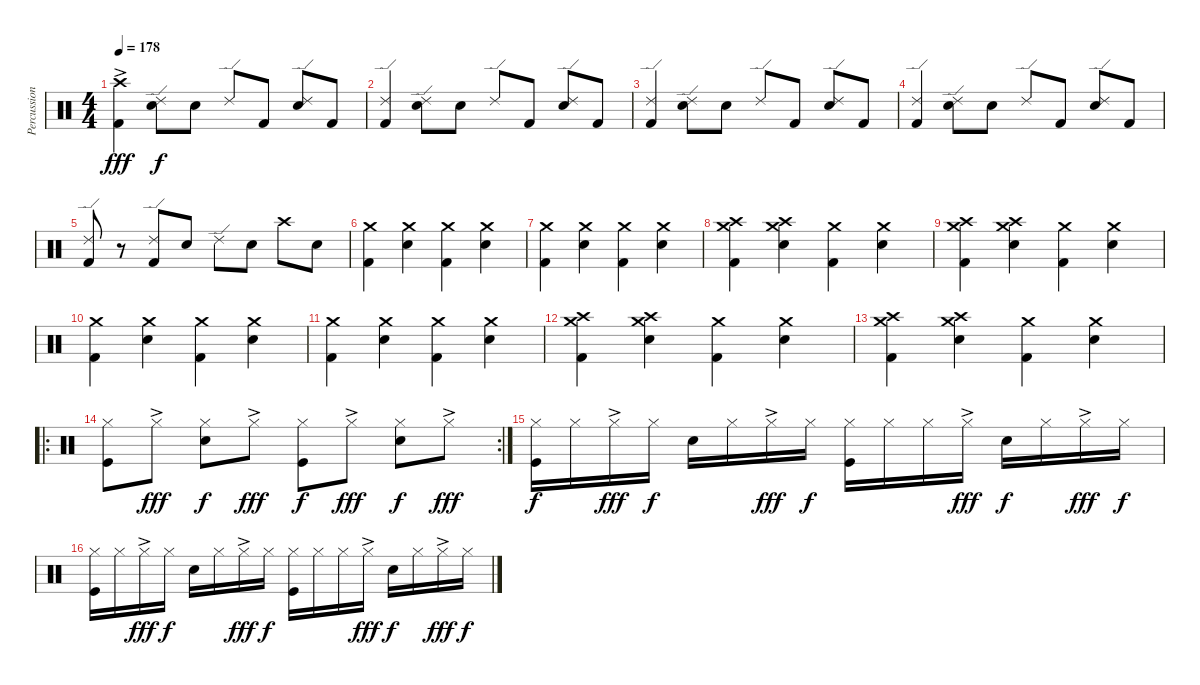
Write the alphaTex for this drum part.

\track ("Percussions" "Percussion") {instrument percussion}
\staff {score}
\articulation defaults
\ts (4 4)
\tempo 178
\clef neutral
\ks c
("Crash high (hit)"{ac} "Kick (hit) 2"{ac}).4{dy fff} ("Ride (edge) 2" "Electric Snare (hit)").8{dy f} "Electric Snare (hit)".8 "Ride (edge) 2".8 "Kick (hit) 2".8 ("Ride (edge) 2" "Electric Snare (hit)").8 "Kick (hit) 2".8 |
("Ride (edge) 2" "Kick (hit) 2").4 ("Ride (edge) 2" "Electric Snare (hit)").8 "Electric Snare (hit)".8 "Ride (edge) 2".8 "Kick (hit) 2".8 ("Ride (edge) 2" "Electric Snare (hit)").8 "Kick (hit) 2".8 |
("Ride (edge) 2" "Kick (hit) 2").4 ("Ride (edge) 2" "Electric Snare (hit)").8 "Electric Snare (hit)".8 "Ride (edge) 2".8 "Kick (hit) 2".8 ("Ride (edge) 2" "Electric Snare (hit)").8 "Kick (hit) 2".8 |
("Ride (edge) 2" "Kick (hit) 2").4 ("Ride (edge) 2" "Electric Snare (hit)").8 "Electric Snare (hit)".8 "Ride (edge) 2".8 "Kick (hit) 2".8 ("Ride (edge) 2" "Electric Snare (hit)").8 "Kick (hit) 2".8 |
("Ride (edge) 2" "Kick (hit) 2").8 r.8 ("Ride (edge) 2" "Kick (hit) 2").8 "Electric Snare (hit)".8 "Ride (edge) 2".8 "Electric Snare (hit)".8 "Crash high (hit)".8 "Electric Snare (hit)".8 |
("Crash medium (hit)" "Kick (hit) 2").4 ("Crash medium (hit)" "Electric Snare (hit)").4 ("Crash medium (hit)" "Kick (hit) 2").4 ("Crash medium (hit)" "Electric Snare (hit)").4 |
("Crash medium (hit)" "Kick (hit) 2").4 ("Crash medium (hit)" "Electric Snare (hit)").4 ("Crash medium (hit)" "Kick (hit) 2").4 ("Crash medium (hit)" "Electric Snare (hit)").4 |
("Crash medium (hit)" "Crash high (hit)" "Kick (hit) 2").4 ("Crash medium (hit)" "Crash high (hit)" "Electric Snare (hit)").4 ("Crash medium (hit)" "Kick (hit) 2").4 ("Crash medium (hit)" "Electric Snare (hit)").4 |
("Crash medium (hit)" "Crash high (hit)" "Kick (hit) 2").4 ("Crash medium (hit)" "Crash high (hit)" "Electric Snare (hit)").4 ("Crash medium (hit)" "Kick (hit) 2").4 ("Crash medium (hit)" "Electric Snare (hit)").4 |
("Crash medium (hit)" "Kick (hit) 2").4 ("Crash medium (hit)" "Electric Snare (hit)").4 ("Crash medium (hit)" "Kick (hit) 2").4 ("Crash medium (hit)" "Electric Snare (hit)").4 |
("Crash medium (hit)" "Kick (hit) 2").4 ("Crash medium (hit)" "Electric Snare (hit)").4 ("Crash medium (hit)" "Kick (hit) 2").4 ("Crash medium (hit)" "Electric Snare (hit)").4 |
("Crash medium (hit)" "Crash high (hit)" "Kick (hit) 2").4 ("Crash medium (hit)" "Crash high (hit)" "Electric Snare (hit)").4 ("Crash medium (hit)" "Kick (hit) 2").4 ("Crash medium (hit)" "Electric Snare (hit)").4 |
("Crash medium (hit)" "Crash high (hit)" "Kick (hit) 2").4 ("Crash medium (hit)" "Crash high (hit)" "Electric Snare (hit)").4 ("Crash medium (hit)" "Kick (hit) 2").4 ("Crash medium (hit)" "Electric Snare (hit)").4 |
\ro
\rc 2
("Hi-Hat (closed)" "Kick (hit)").8 "Hi-Hat (closed)"{ac}.8{dy fff} ("Hi-Hat (closed)" "Snare (hit) 2").8{dy f} "Hi-Hat (closed)"{ac}.8{dy fff} ("Hi-Hat (closed)" "Kick (hit)").8{dy f} "Hi-Hat (closed)"{ac}.8{dy fff} ("Hi-Hat (closed)" "Snare (hit) 2").8{dy f} "Hi-Hat (closed)"{ac}.8{dy fff} |
("Hi-Hat (closed)" "Kick (hit)").16{dy f} "Hi-Hat (closed)".16 "Hi-Hat (closed)"{ac}.16{dy fff} "Hi-Hat (closed)".16{dy f} "Snare (hit) 2".16 "Hi-Hat (closed)".16 "Hi-Hat (closed)"{ac}.16{dy fff} "Hi-Hat (closed)".16{dy f} ("Hi-Hat (closed)" "Kick (hit)").16 "Hi-Hat (closed)".16 "Hi-Hat (closed)".16 "Hi-Hat (closed)"{ac}.16{dy fff} "Snare (hit) 2".16{dy f} "Hi-Hat (closed)".16 "Hi-Hat (closed)"{ac}.16{dy fff} "Hi-Hat (closed)".16{dy f} |
("Hi-Hat (closed)" "Kick (hit)").16 "Hi-Hat (closed)".16 "Hi-Hat (closed)"{ac}.16{dy fff} "Hi-Hat (closed)".16{dy f} "Snare (hit) 2".16 "Hi-Hat (closed)".16 "Hi-Hat (closed)"{ac}.16{dy fff} "Hi-Hat (closed)".16{dy f} ("Hi-Hat (closed)" "Kick (hit)").16 "Hi-Hat (closed)".16 "Hi-Hat (closed)".16 "Hi-Hat (closed)"{ac}.16{dy fff} "Snare (hit) 2".16{dy f} "Hi-Hat (closed)".16 "Hi-Hat (closed)"{ac}.16{dy fff} "Hi-Hat (closed)".16{dy f}
